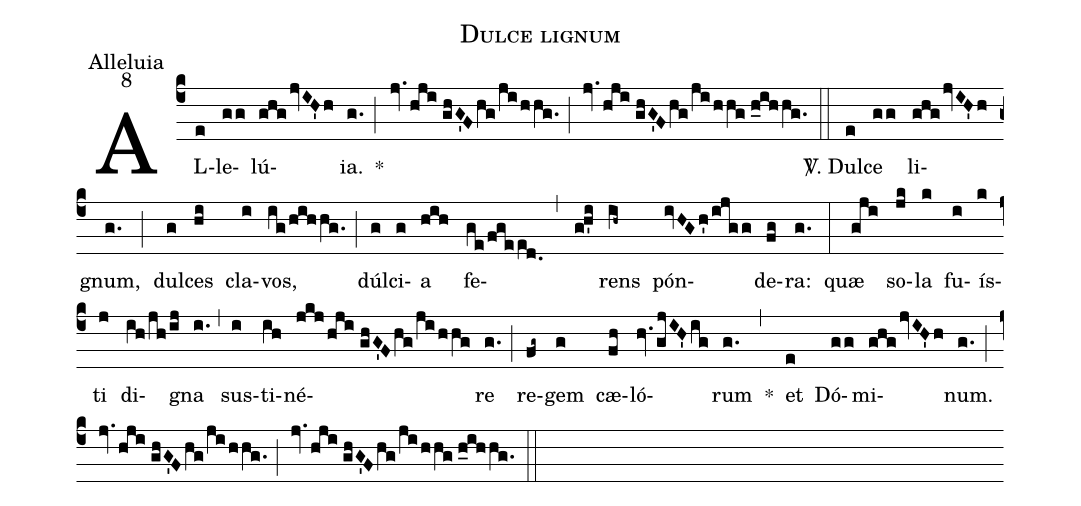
name:Dulce lignum;
office-part:Alleluia;
mode:8;
%%
(c4) AL(e)le(gg)lú(ghgjvIH'h)ia.(g.) *(;) (jv.hji//ghG'Fhg/ji/hhg.) (;) (jv.hji//ghG'Fhg/ji/hhg//h_ihhg.) (::)
<sp>V/</sp>. Dul(e)ce(gg) li(ghg/jvIH'h)gnum,(g.) (;) dul(g)ces(hi) cla(i)vos,(ig/hihhg.) (;) dúl(g)ci(g)a(hih) fe(ge/fgeed.0,g!h'i)rens(ih~) pón(ivHGh'/ijgg)de(fg)ra:(g.) (:)
quæ(gji) so(jk)la(k) fu(i)ís(k)ti(j) di(ih/jh/ij)gna(i.) (,) sus(i)ti(ih)né(jkj/hji//ghG'Fhg/ji/hhg)re(g.) (;) re(fg~)gem(g) cæ(fh)ló(hv.gjIH'ig)rum(g.) *(,) et(e) Dó(gg)mi(ghg/jvIH'h)num.(g.) (;) (jv.hji//ghG'Fhg/ji/hhg.) (;) (jv.hji//ghG'F/hg/ji/hhg//h_ihhg.) (::)
